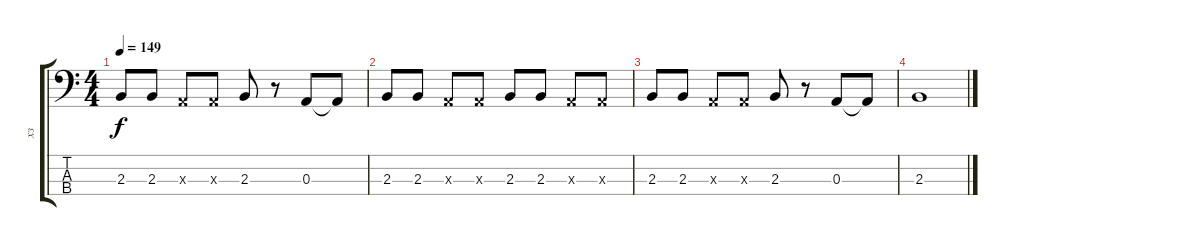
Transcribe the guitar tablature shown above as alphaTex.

\track ("хз" "хз") {instrument electricbasspick}
\staff {score tabs}
\tuning (G2 D2 A1 E1) {hide}
\ts (4 4)
\tempo 149
\clef f4
\ks c
2.3.8{dy f} 2.3.8 0.3{x}.8 0.3{x}.8 2.3.8 r.8 0.3.8 0.3{t}.8 |
2.3.8 2.3.8 0.3{x}.8 0.3{x}.8 2.3.8 2.3.8 0.3{x}.8 0.3{x}.8 |
2.3.8 2.3.8 0.3{x}.8 0.3{x}.8 2.3.8 r.8 0.3.8 0.3{t}.8 |
2.3.1
